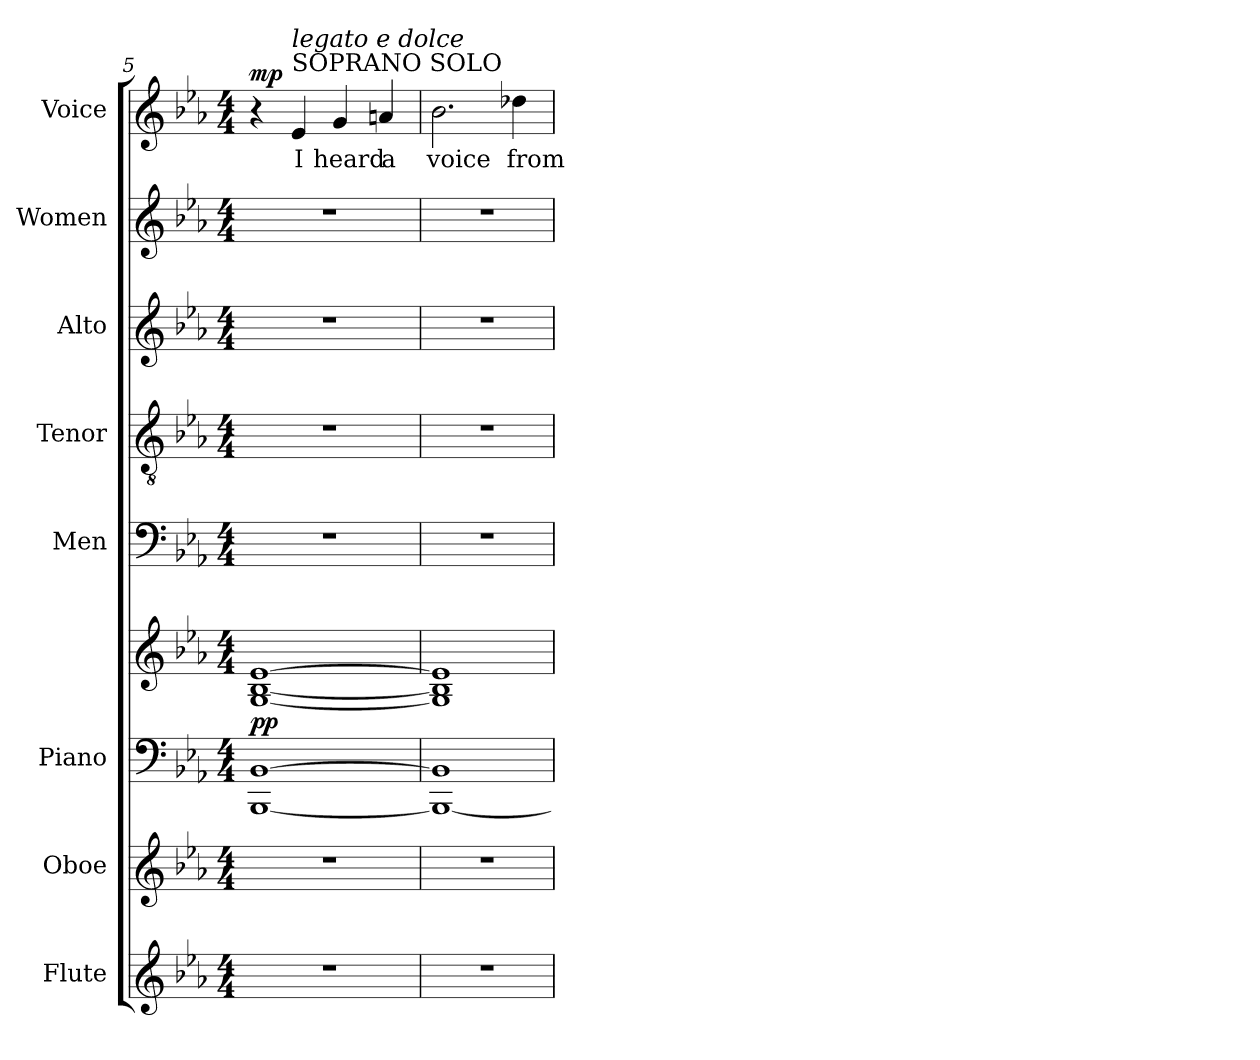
**kern	**kern	**kern	**kern	**dynam	**kern	**kern	**kern	**kern	**kern	**text	**dynam
*part8	*part7	*part6	*part6	*part6	*part5	*part4	*part3	*part2	*part1	*part1	*part1
*staff9	*staff8	*staff7	*staff6	*staff6/7	*staff5	*staff4	*staff3	*staff2	*staff1	*staff1	*staff1
*I"Flute	*I"Oboe	*I"Piano	*	*	*I"Men	*I"Tenor	*I"Alto	*I"Women	*I"Voice	*	*
*I'Fl	*I'Ob	*I'Pno.	*	*	*I'M.	*I'T.	*I'A.	*I'W.	*I'Vo.	*	*
*clefG2	*clefG2	*clefF4	*clefG2	*	*clefF4	*clefGv2	*clefG2	*clefG2	*clefG2	*	*
*k[b-e-a-]	*k[b-e-a-]	*k[b-e-a-]	*k[b-e-a-]	*	*k[b-e-a-]	*k[b-e-a-]	*k[b-e-a-]	*k[b-e-a-]	*k[b-e-a-]	*	*
*M4/4	*M4/4	*M4/4	*M4/4	*	*M4/4	*M4/4	*M4/4	*M4/4	*M4/4	*	*
=5	=5	=5	=5	=5	=5	=5	=5	=5	=5	=5	=5
!	!	!	!	!LO:DY:a=2	!	!	!	!	!	!	!LO:DY:a
1r	1r	[1BBB- [1BB-	[1G [1B- [1e-	pp	1r	1r	1r	1r	4r	.	mp
!	!	!	!	!	!	!	!	!	!LO:TX:a:t=SOPRANO SOLO	!	!
!	!	!	!	!	!	!	!	!	!LO:TX:a:i:t=legato e dolce	!	!
!	!	!	!	!	!	!	!	!	!	!LO:LY:b	!
.	.	.	.	.	.	.	.	.	4e-/	I	.
!	!	!	!	!	!	!	!	!	!	!LO:LY:b	!
.	.	.	.	.	.	.	.	.	4g/	heard	.
!	!	!	!	!	!	!	!	!	!	!LO:LY:b	!
.	.	.	.	.	.	.	.	.	4an/	a	.
!!LO:LB:g=z
=6	=6	=6	=6	=6	=6	=6	=6	=6	=6	=6	=6
!	!	!	!	!	!	!	!	!	!	!LO:LY:b	!
1r	1r	1BBB-_ 1BB-]	1G] 1B-] 1e-]	.	1r	1r	1r	1r	2.b-\	voice	.
!	!	!	!	!	!	!	!	!	!	!LO:LY:b	!
.	.	.	.	.	.	.	.	.	4dd-X\	from	.
=	=	=	=	=	=	=	=	=	=	=	=
*-	*-	*-	*-	*-	*-	*-	*-	*-	*-	*-	*-
